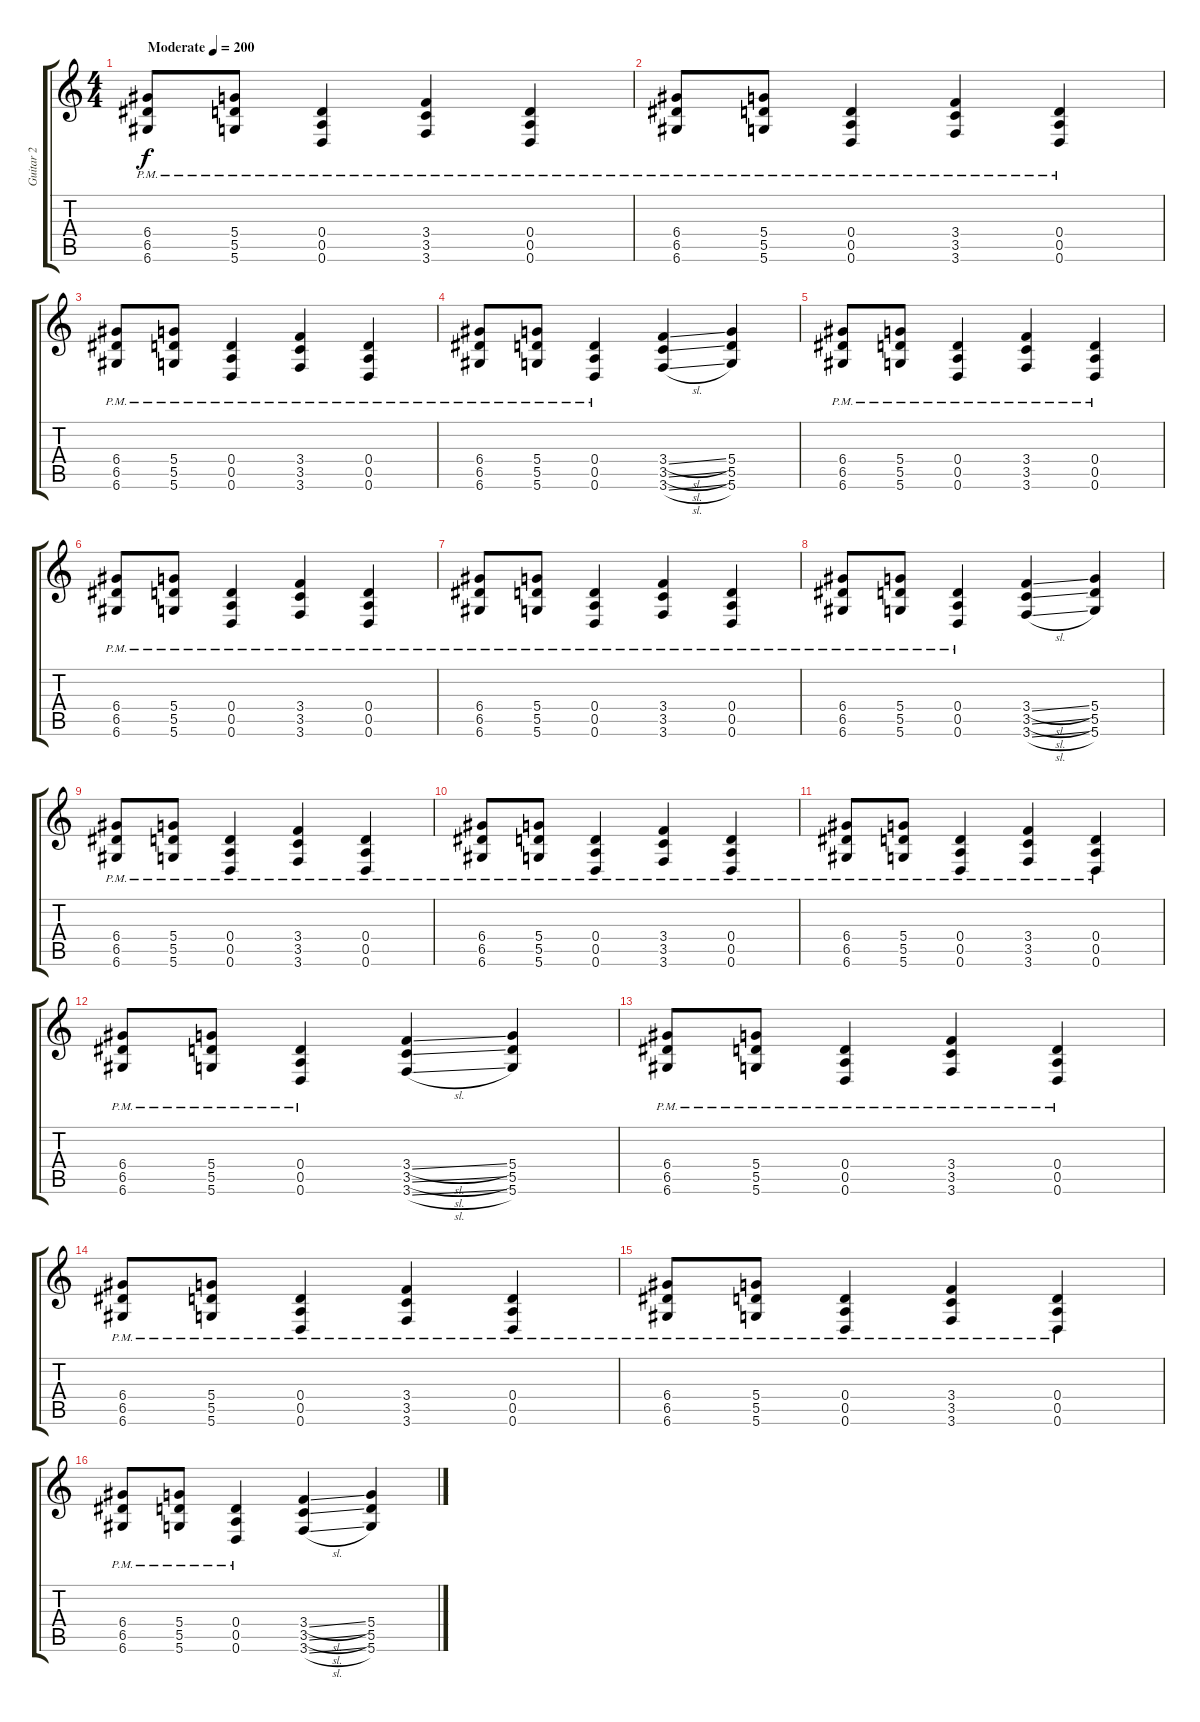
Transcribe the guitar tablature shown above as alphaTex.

\track ("Guitar 2" "Guitar 2") {instrument distortionguitar}
\staff {score tabs}
\tuning (E4 B3 G3 D3 A2 D2) {hide}
\ts (4 4)
\tempo (200 "Moderate")
\clef g2
\ks c
(6.4{pm} 6.5{pm} 6.6{pm}).8{dy f instrument distortionguitar} (5.4{pm} 5.5{pm} 5.6{pm}).8 (0.4{pm} 0.5{pm} 0.6{pm}).4 (3.4{pm} 3.5{pm} 3.6{pm}).4 (0.4{pm} 0.5{pm} 0.6{pm}).4 |
(6.4{pm} 6.5{pm} 6.6{pm}).8 (5.4{pm} 5.5{pm} 5.6{pm}).8 (0.4{pm} 0.5{pm} 0.6{pm}).4 (3.4{pm} 3.5{pm} 3.6{pm}).4 (0.4{pm} 0.5{pm} 0.6{pm}).4 |
(6.4{pm} 6.5{pm} 6.6{pm}).8 (5.4{pm} 5.5{pm} 5.6{pm}).8 (0.4{pm} 0.5{pm} 0.6{pm}).4 (3.4{pm} 3.5{pm} 3.6{pm}).4 (0.4{pm} 0.5{pm} 0.6{pm}).4 |
(6.4{pm} 6.5{pm} 6.6{pm}).8 (5.4{pm} 5.5{pm} 5.6{pm}).8 (0.4{pm} 0.5{pm} 0.6{pm}).4 (3.4{sl} 3.5{sl} 3.6{sl}).4 (5.4 5.5 5.6).4 |
(6.4{pm} 6.5{pm} 6.6{pm}).8 (5.4{pm} 5.5{pm} 5.6{pm}).8 (0.4{pm} 0.5{pm} 0.6{pm}).4 (3.4{pm} 3.5{pm} 3.6{pm}).4 (0.4{pm} 0.5{pm} 0.6{pm}).4 |
(6.4{pm} 6.5{pm} 6.6{pm}).8 (5.4{pm} 5.5{pm} 5.6{pm}).8 (0.4{pm} 0.5{pm} 0.6{pm}).4 (3.4{pm} 3.5{pm} 3.6{pm}).4 (0.4{pm} 0.5{pm} 0.6{pm}).4 |
(6.4{pm} 6.5{pm} 6.6{pm}).8 (5.4{pm} 5.5{pm} 5.6{pm}).8 (0.4{pm} 0.5{pm} 0.6{pm}).4 (3.4{pm} 3.5{pm} 3.6{pm}).4 (0.4{pm} 0.5{pm} 0.6{pm}).4 |
(6.4{pm} 6.5{pm} 6.6{pm}).8 (5.4{pm} 5.5{pm} 5.6{pm}).8 (0.4{pm} 0.5{pm} 0.6{pm}).4 (3.4{sl} 3.5{sl} 3.6{sl}).4 (5.4 5.5 5.6).4 |
(6.4{pm} 6.5{pm} 6.6{pm}).8 (5.4{pm} 5.5{pm} 5.6{pm}).8 (0.4{pm} 0.5{pm} 0.6{pm}).4 (3.4{pm} 3.5{pm} 3.6{pm}).4 (0.4{pm} 0.5{pm} 0.6{pm}).4 |
(6.4{pm} 6.5{pm} 6.6{pm}).8 (5.4{pm} 5.5{pm} 5.6{pm}).8 (0.4{pm} 0.5{pm} 0.6{pm}).4 (3.4{pm} 3.5{pm} 3.6{pm}).4 (0.4{pm} 0.5{pm} 0.6{pm}).4 |
(6.4{pm} 6.5{pm} 6.6{pm}).8 (5.4{pm} 5.5{pm} 5.6{pm}).8 (0.4{pm} 0.5{pm} 0.6{pm}).4 (3.4{pm} 3.5{pm} 3.6{pm}).4 (0.4{pm} 0.5{pm} 0.6{pm}).4 |
(6.4{pm} 6.5{pm} 6.6{pm}).8 (5.4{pm} 5.5{pm} 5.6{pm}).8 (0.4{pm} 0.5{pm} 0.6{pm}).4 (3.4{sl} 3.5{sl} 3.6{sl}).4 (5.4 5.5 5.6).4 |
(6.4{pm} 6.5{pm} 6.6{pm}).8 (5.4{pm} 5.5{pm} 5.6{pm}).8 (0.4{pm} 0.5{pm} 0.6{pm}).4 (3.4{pm} 3.5{pm} 3.6{pm}).4 (0.4{pm} 0.5{pm} 0.6{pm}).4 |
(6.4{pm} 6.5{pm} 6.6{pm}).8 (5.4{pm} 5.5{pm} 5.6{pm}).8 (0.4{pm} 0.5{pm} 0.6{pm}).4 (3.4{pm} 3.5{pm} 3.6{pm}).4 (0.4{pm} 0.5{pm} 0.6{pm}).4 |
(6.4{pm} 6.5{pm} 6.6{pm}).8 (5.4{pm} 5.5{pm} 5.6{pm}).8 (0.4{pm} 0.5{pm} 0.6{pm}).4 (3.4{pm} 3.5{pm} 3.6{pm}).4 (0.4{pm} 0.5{pm} 0.6{pm}).4 |
(6.4{pm} 6.5{pm} 6.6{pm}).8 (5.4{pm} 5.5{pm} 5.6{pm}).8 (0.4{pm} 0.5{pm} 0.6{pm}).4 (3.4{sl} 3.5{sl} 3.6{sl}).4 (5.4 5.5 5.6).4
